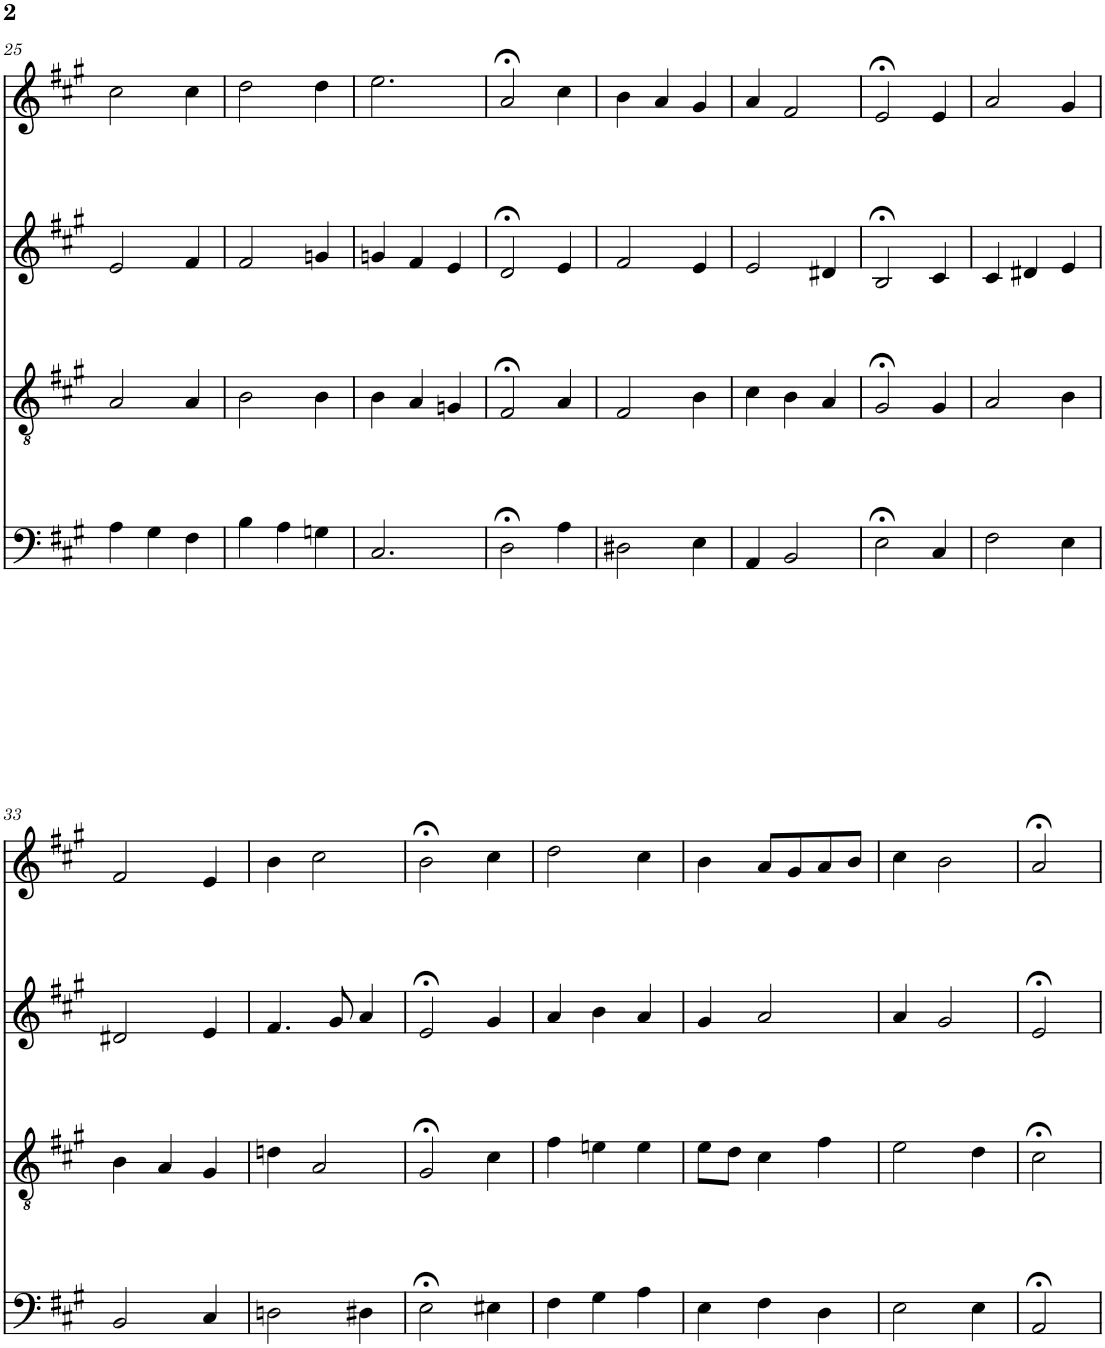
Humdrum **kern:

**kern	**kern	**kern	**kern
*part4	*part3	*part2	*part1
*staff4	*staff3	*staff2	*staff1
*I"bass	*I"tenor	*I"alto	*I"soprn
!!LO:PB:g=z
*clefF4	*clefGv2	*clefG2	*clefG2
*k[f#c#g#]	*k[f#c#g#]	*k[f#c#g#]	*k[f#c#g#]
*A:	*A:	*A:	*A:
*M3/4	*M3/4	*M3/4	*M3/4
=25	=25	=25	=25
4A\	2A/	2e/	2cc#\
4G#\	.	.	.
4F#\	4A/	4f#/	4cc#\
=26	=26	=26	=26
4B\	2B\	2f#/	2dd\
4A\	.	.	.
4Gn\	4B\	4gn/	4dd\
=27	=27	=27	=27
2.C#/	4B\	4gn/	2.ee\
.	4A/	4f#/	.
.	4Gn/	4e/	.
=28	=28	=28	=28
2D;<\	2F#;</	2d;</	2a;</
4A\	4A/	4e/	4cc#\
=29	=29	=29	=29
2D#X\	2F#/	2f#/	4b\
.	.	.	4a/
4E\	4B\	4e/	4g#/
=30	=30	=30	=30
4AA/	4c#\	2e/	4a/
2BB/	4B\	.	2f#/
.	4A/	4d#X/	.
=31	=31	=31	=31
2E;<\	2G#;</	2B;</	2e;</
4C#/	4G#/	4c#/	4e/
=32	=32	=32	=32
2F#\	2A/	4c#/	2a/
.	.	4d#X/	.
4E\	4B\	4e/	4g#/
!!LO:LB:g=z
=33	=33	=33	=33
2BB/	4B\	2d#X/	2f#/
.	4A/	.	.
4C#/	4G#/	4e/	4e/
=34	=34	=34	=34
2Dn\	4dn\	4.f#/	4b\
.	2A/	.	2cc#\
.	.	8g#/	.
4D#X\	.	4a/	.
=35	=35	=35	=35
2E;<\	2G#;</	2e;</	2b;<\
4E#X\	4c#\	4g#/	4cc#\
=36	=36	=36	=36
4F#\	4f#\	4a/	2dd\
4G#\	4en\	4b\	.
4A\	4e\	4a/	4cc#\
=37	=37	=37	=37
4E\	8e\L	4g#/	4b\
.	8d\J	.	.
4F#\	4c#\	2a/	8a/L
.	.	.	8g#/
4D\	4f#\	.	8a/
.	.	.	8b/J
=38	=38	=38	=38
2E\	2e\	4a/	4cc#\
.	.	2g#/	2b\
4E\	4d\	.	.
=39	=39	=39	=39
2AA;</	2c#;<\	2e;</	2a;</
=	=	=	=
*-	*-	*-	*-
